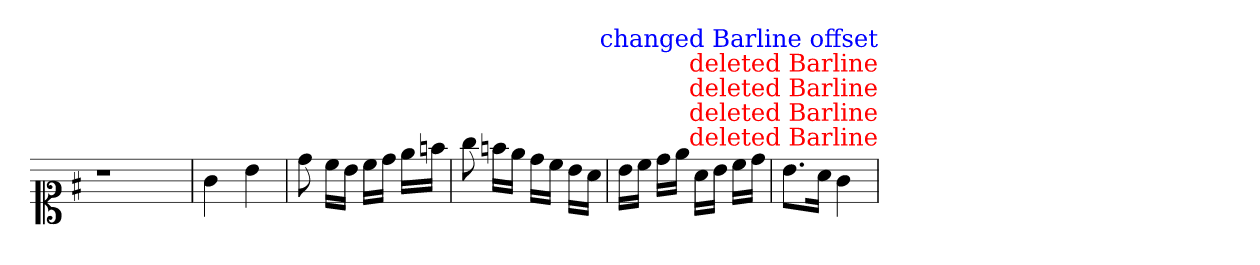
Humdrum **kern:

**kern
*part1
*staff1
*clefC1
*k[f#]
*G:
=1
1r
=2
4g
4b
=3
8dd
16ccLL
16bJJ
16ccLL
16ddJJ
16eeLL
16ffnJJ
=4
8gg
16ffnLL
16eeJJ
16ddLL
16ccJJ
16bLL
16aJJ
=5
16bLL
16ccJJ
16ddLL
16eeJJ
16aLL
16bJJ
16ccLL
16ddJJ
=6
8.bL
16aJJ
4g
!LO:TX:color=#FF0000:t=deleted Barline
!LO:TX:color=#FF0000:t=deleted Barline
!LO:TX:color=#FF0000:t=deleted Barline
!LO:TX:color=#FF0000:t=deleted Barline
!LO:TX:color=#0000FF:t=changed Barline offset
=
*-
